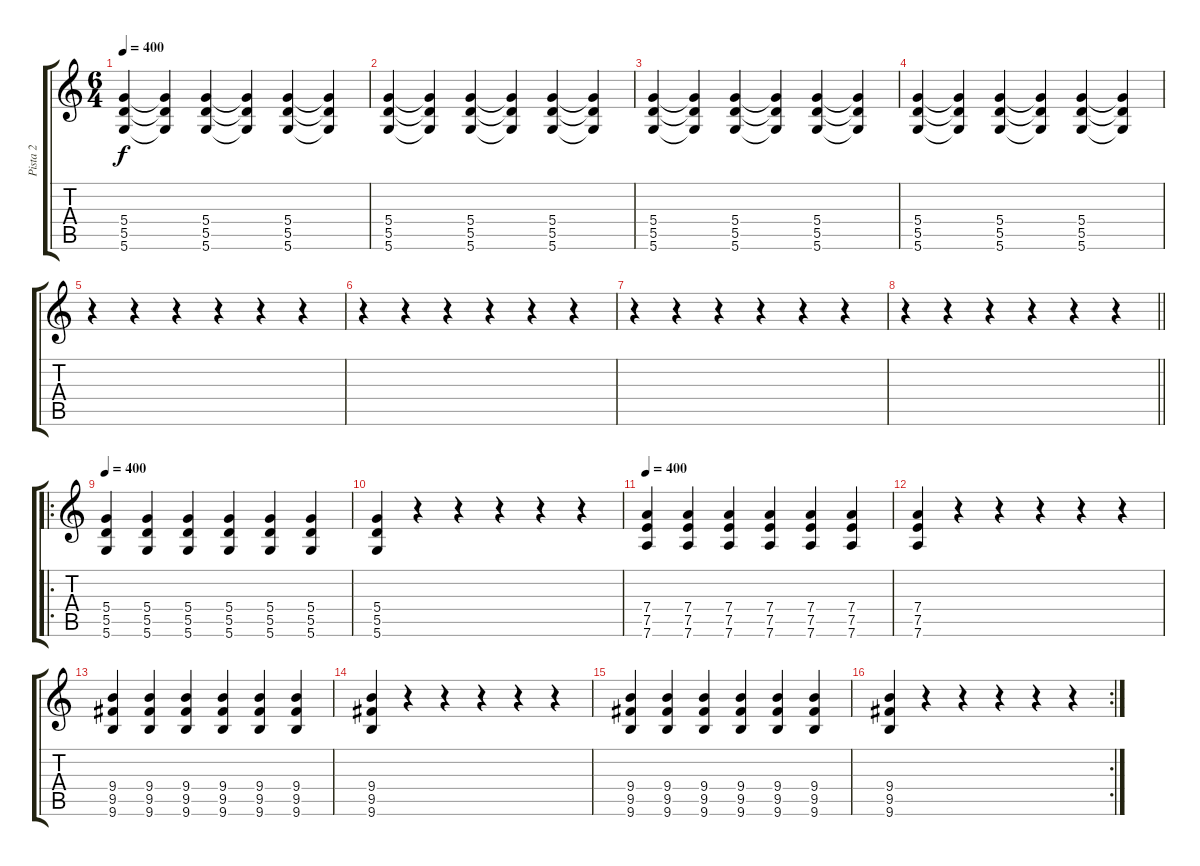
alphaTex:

\track ("Pista 2" "Pista 2") {instrument acousticguitarnylon}
\staff {score tabs}
\tuning (E4 B3 G3 D3 A2 D2) {hide}
\ts (6 4)
\tempo 400
\clef g2
\ks c
(5.4 5.5 5.6).4{dy f} (5.4{t} 5.5{t} 5.6{t}).4 (5.4 5.5 5.6).4 (5.4{t} 5.5{t} 5.6{t}).4 (5.4 5.5 5.6).4 (5.4{t} 5.5{t} 5.6{t}).4 |
(5.4 5.5 5.6).4 (5.4{t} 5.5{t} 5.6{t}).4 (5.4 5.5 5.6).4 (5.4{t} 5.5{t} 5.6{t}).4 (5.4 5.5 5.6).4 (5.4{t} 5.5{t} 5.6{t}).4 |
(5.4 5.5 5.6).4 (5.4{t} 5.5{t} 5.6{t}).4 (5.4 5.5 5.6).4 (5.4{t} 5.5{t} 5.6{t}).4 (5.4 5.5 5.6).4 (5.4{t} 5.5{t} 5.6{t}).4 |
(5.4 5.5 5.6).4 (5.4{t} 5.5{t} 5.6{t}).4 (5.4 5.5 5.6).4 (5.4{t} 5.5{t} 5.6{t}).4 (5.4 5.5 5.6).4 (5.4{t} 5.5{t} 5.6{t}).4 |
r.4 r.4 r.4 r.4 r.4 r.4 |
r.4 r.4 r.4 r.4 r.4 r.4 |
r.4 r.4 r.4 r.4 r.4 r.4 |
\barLineRight lightlight
r.4 r.4 r.4 r.4 r.4 r.4 |
\ro
\tempo 400
(5.4 5.5 5.6).4{instrument distortionguitar} (5.4 5.5 5.6).4 (5.4 5.5 5.6).4 (5.4 5.5 5.6).4 (5.4 5.5 5.6).4 (5.4 5.5 5.6).4 |
(5.4 5.5 5.6).4 r.4 r.4 r.4 r.4 r.4 |
\tempo 400
(7.4 7.5 7.6).4 (7.4 7.5 7.6).4 (7.4 7.5 7.6).4 (7.4 7.5 7.6).4 (7.4 7.5 7.6).4 (7.4 7.5 7.6).4 |
(7.4 7.5 7.6).4 r.4 r.4 r.4 r.4 r.4 |
(9.4 9.5 9.6).4 (9.4 9.5 9.6).4 (9.4 9.5 9.6).4 (9.4 9.5 9.6).4 (9.4 9.5 9.6).4 (9.4 9.5 9.6).4 |
(9.4 9.5 9.6).4 r.4 r.4 r.4 r.4 r.4 |
(9.4 9.5 9.6).4 (9.4 9.5 9.6).4 (9.4 9.5 9.6).4 (9.4 9.5 9.6).4 (9.4 9.5 9.6).4 (9.4 9.5 9.6).4 |
\rc 2
(9.4 9.5 9.6).4 r.4 r.4 r.4 r.4 r.4
